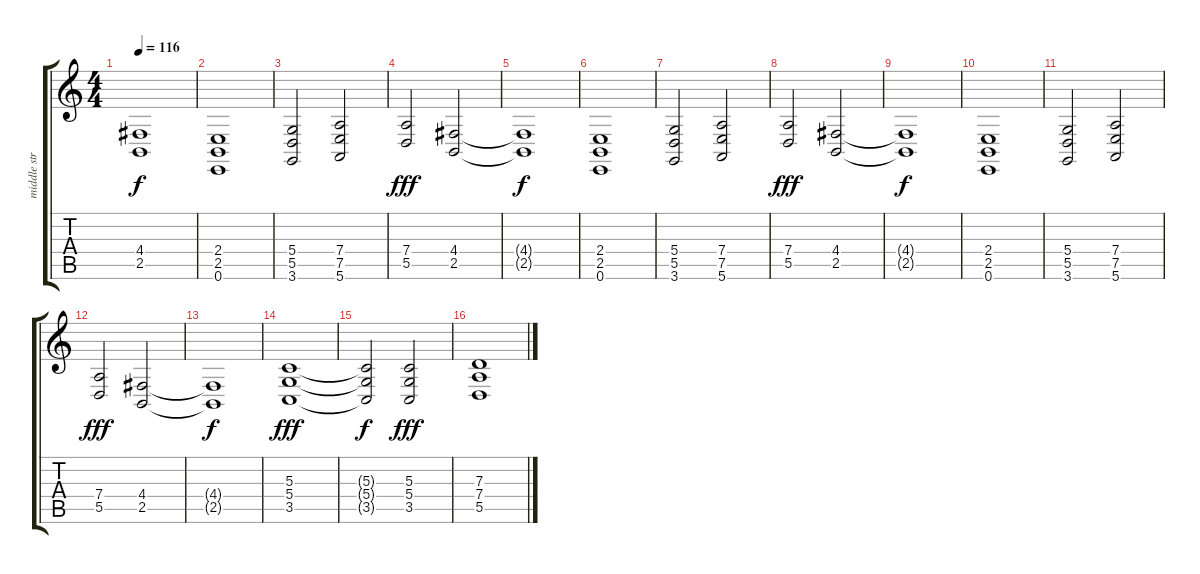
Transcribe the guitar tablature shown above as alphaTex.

\track ("middle strings" "middle str") {instrument stringensemble1}
\staff {score tabs}
\tuning (E4 B3 G3 D3 A2 E2) {hide}
\ts (4 4)
\tempo 116
\clef g2
\ks c
(4.4{t} 2.5{t}).1{dy f} |
(2.4 2.5 0.6).1 |
(5.4 5.5 3.6).2 (7.4 7.5 5.6).2 |
(7.4 5.5).2{dy fff} (4.4 2.5).2 |
(4.4{t} 2.5{t}).1{dy f} |
(2.4 2.5 0.6).1 |
(5.4 5.5 3.6).2 (7.4 7.5 5.6).2 |
(7.4 5.5).2{dy fff} (4.4 2.5).2 |
(4.4{t} 2.5{t}).1{dy f} |
(2.4 2.5 0.6).1 |
(5.4 5.5 3.6).2 (7.4 7.5 5.6).2 |
(7.4 5.5).2{dy fff} (4.4 2.5).2 |
(4.4{t} 2.5{t}).1{dy f} |
(5.3 5.4 3.5).1{dy fff} |
(5.3{t} 5.4{t} 3.5{t}).2{dy f} (5.3 5.4 3.5).2{dy fff} |
(7.3 7.4 5.5).1
